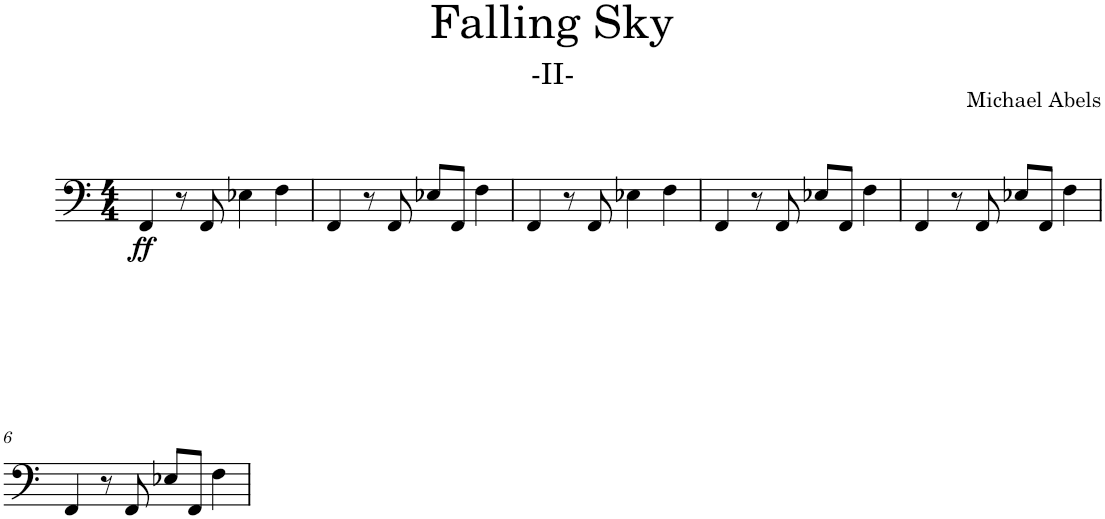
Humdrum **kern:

**kern	**dynam
*part1	*part1
*staff1	*staff1
*I"Electric Bass	*
*I'El. B.	*
*clefF4	*
*Trd7c12	*
*k[]	*
*M4/4	*
=1	=1
!	!LO:DY:b
4FF/	ff
8r	.
8FF/	.
4E-X\	.
4F\	.
=2	=2
4FF/	.
8r	.
8FF/	.
8E-X/L	.
8FF/J	.
4F\	.
=3	=3
4FF/	.
8r	.
8FF/	.
4E-X\	.
4F\	.
=4	=4
4FF/	.
8r	.
8FF/	.
8E-X/L	.
8FF/J	.
4F\	.
=5	=5
4FF/	.
8r	.
8FF/	.
8E-X/L	.
8FF/J	.
4F\	.
!!LO:LB:g=z
=6	=6
4FF/	.
8r	.
8FF/	.
8E-X/L	.
8FF/J	.
4F\	.
=	=
*-	*-
